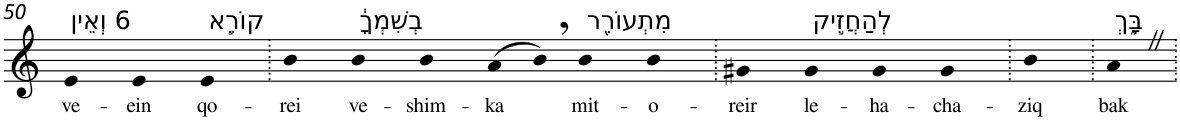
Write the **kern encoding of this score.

**kern	**text
*part1	*part1
*staff1	*staff1
*I"Piano	*
*I'Pno	*
!!LO:PB:g=z
*clefG2	*
*k[]	*
=50	=50
!LO:TX:a:t=6 וְאֵין	!
!	!LO:LY:b
4e	ve-
!	!LO:LY:b
4e	-ein
!LO:TX:a:t=קוֹרֵ֣א	!
!	!LO:LY:b
4e	qo-
=51.	=51.
!	!LO:LY:b
4b	-rei
!LO:TX:a:t=בְשִׁמְךָ֔	!
!	!LO:LY:b
4b	ve-
!	!LO:LY:b
4b	-shim-
!	!LO:LY:b
(8a	-ka
8b,)	.
!LO:TX:a:t=מִתְעוֹרֵ֖ר	!
!	!LO:LY:b
4b	mit-
!	!LO:LY:b
4b	-o-
=52.	=52.
!	!LO:LY:b
4g#X	-reir
!LO:TX:a:t=לְהַחֲזִ֣יק	!
!	!LO:LY:b
4g#	le-
!	!LO:LY:b
4g#	-ha-
!	!LO:LY:b
4g#	-cha-
=53.	=53.
!	!LO:LY:b
4b	-ziq
=54.	=54.
!LO:TX:a:t=בָּ֑ךְ	!
!	!LO:LY:b
4aZ	bak
=.	=.
*-	*-
